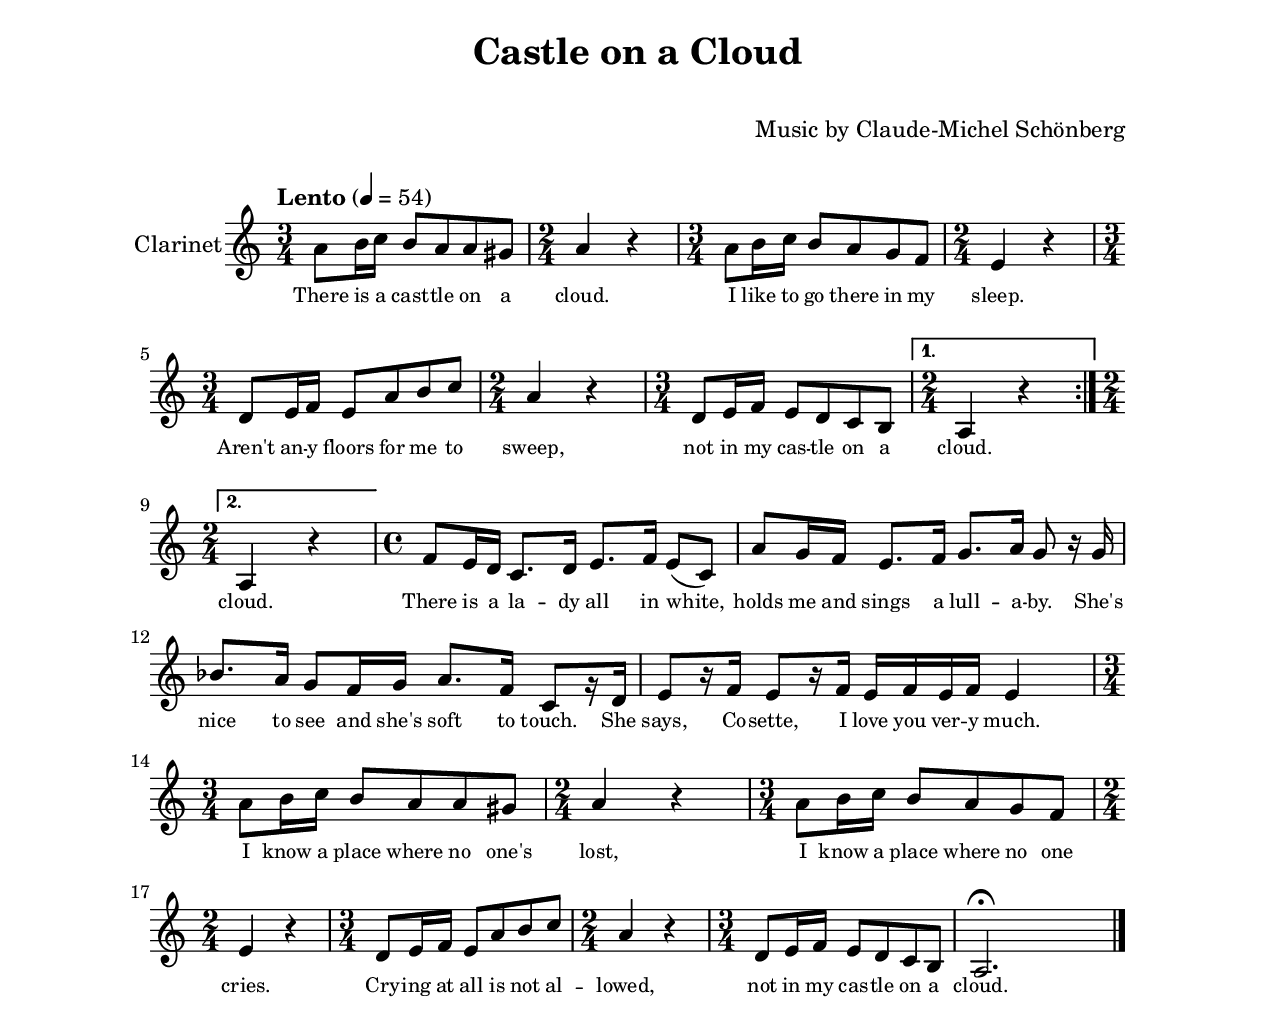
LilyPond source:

% Copied from "Les Miserables: Piano/Vocal Selections"
% ISBN 978-0-88188-577-4
% pgs. 30-32

\include "globals.ly"

\header {
    title = "Castle on a Cloud"
    composer = "Music by Claude-Michel Schönberg"
}

melody = \relative c' {
    \tempo Lento 4 = 54
    \key a \minor
    \time 3/4
    
	\repeat volta 2 {
		a'8 b16 c b8 a a gs | \time 2/4 a4 r | % pg 30, 1
		\time 3/4 a8 b16 c b8 a g f | \time 2/4 e4 r | % pg 30, 2
		\time 3/4 d8 e16 f e8 a b c | \time 2/4 a4 r | % pg 31, 1
		\time 3/4 d,8 e16 f e8 d c b % pg 31, 2
	}
	\alternative {
		{ \time 2/4 a4 r } % pg 31, 2
		{ \time 2/4 a4 r } % pg 31, 3
	}
	\time 4/4 f'8 e16 d c8. d16 e8. f16 e8( c) | % pg 31, 3
	a'8 g16 f e8. f16 g8. a16 g8 r16 g | bf8. a16 g8 f16 g a8. f16 c8[ r16 d] | % pg 31, 4
	e8[ r16 f] e8[ r16 f] e f e f e4 | \time 3/4 a8 b16 c b8 a a gs | % pg 32, 1
	\time 2/4 a4 r | \time 3/4 a8 b16 c b8 a g f | % pg 32, 2
	\time 2/4 e4 r | \time 3/4 d8 e16 f e8 a b c | % pg 32, 3
	\time 2/4 a4 r | \time 3/4 d,8 e16 f e8 d c b | a2.\fermata \bar "|." % pg 32, 4
}

words = \lyricmode {
	There is a cast -- tle on a cloud.
	I like to go there in my sleep.
	Aren't an -- y floors for me to sweep,
	not in my cas -- tle on a cloud. cloud.
	There is a la -- dy all in white,
	holds me and sings a lull -- a -- by. She's nice to see and she's soft to touch. She
	says, Co -- sette, I love you ver -- y much. I know a place where no one's
	lost, I know a place where no one
	cries. Cry -- ing at all is not al --
	lowed, not in my cas -- tle on a cloud.
}

\book {
    \score {
        \new Staff \with {
            instrumentName = Clarinet
        } {
            \melody

            \addlyrics {
                \set fontSize = #-2
                \words
            }
        }
    }
}
